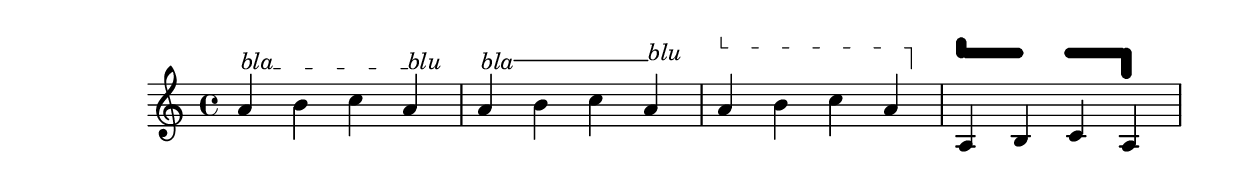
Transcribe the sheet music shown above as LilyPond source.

%% Do not edit this file; it is auto-generated from input/new
%% This file is in the public domain.
\version "2.11.66"

\header {
  texidoces = "
Las instrucciones @code{\\startTextSpan} y @code{\\stopTextSpan}
permiten la creación de elementos de extensión textuales tan
fácilmente como indicaciones de pedal u
octavaciones. Sobreescribimos ciertas propiedades del objeto
@code{TextSpanner} para modificar su salida.

"
  doctitlees = "Crear elementos de extensión textuales"

  lsrtags = "expressive-marks, text, tweaks-and-overrides"
  texidoc = "The @code{\\startTextSpan} and @code{\\stopTextSpan}
commands allow the creation of text spanners as easily as pedal
indications or octavations.  Override some properties of the
@code{TextSpanner} object to modify its output."

  doctitle = "Creating text spanners"
} % begin verbatim


\paper { ragged-right = ##f }

\relative c'' {
  \override TextSpanner #'(bound-details left text) = #"bla"
  \override TextSpanner #'(bound-details right text) = #"blu"
  a4 \startTextSpan
  b4 c
  a4 \stopTextSpan
  
  \override TextSpanner #'style = #'line
  \once \override TextSpanner
    #'(bound-details left stencil-align-dir-y) = #CENTER
  a4 \startTextSpan
  b4 c
  a4 \stopTextSpan
  
  \override TextSpanner #'style = #'dashed-line
  \override TextSpanner #'(bound-details left text) =
    \markup { \draw-line #'(0 . 1) }
  \override TextSpanner #'(bound-details right text) =
    \markup { \draw-line #'(0 . -2) }
  \once \override TextSpanner #'(bound-details right padding) = #-2

  a4 \startTextSpan
  b4 c
  a4 \stopTextSpan
  
  \set Staff.middleCPosition = #-13
  \override TextSpanner #'dash-period = #10
  \override TextSpanner #'dash-fraction = #0.5
  \override TextSpanner #'thickness = #10
  a4 \startTextSpan
  b4 c
  a4 \stopTextSpan
}
